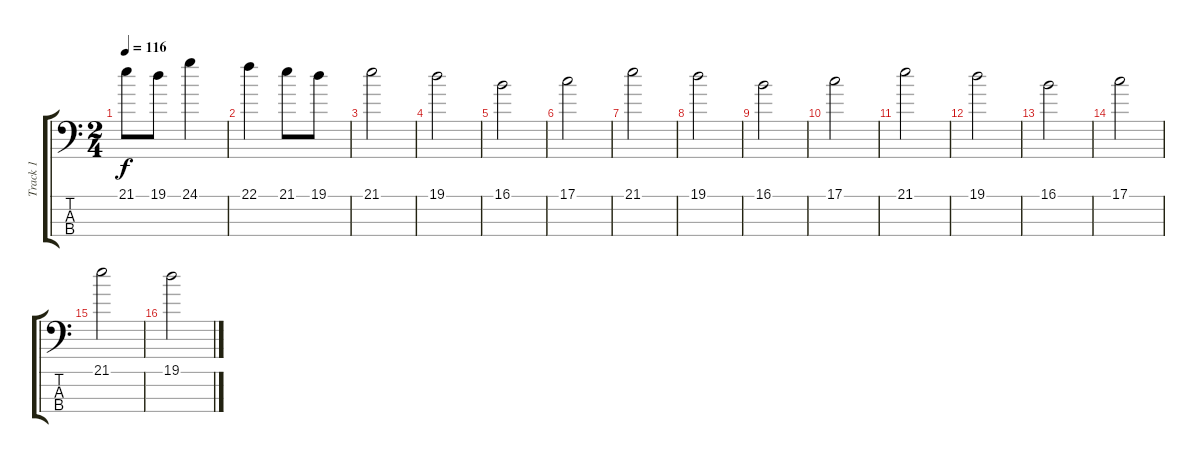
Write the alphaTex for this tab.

\track ("Track 1" "Track 1") {instrument acousticguitarsteel}
\staff {score tabs}
\tuning (G2 D2 A1 E1) {hide}
\ts (2 4)
\tempo 116
\clef f4
\ks c
21.1.8{dy f} 19.1.8 24.1.4 |
22.1.4 21.1.8 19.1.8 |
21.1.2 |
19.1.2 |
16.1.2 |
17.1.2 |
21.1.2 |
19.1.2 |
16.1.2 |
17.1.2 |
21.1.2 |
19.1.2 |
16.1.2 |
17.1.2 |
21.1.2 |
19.1.2
